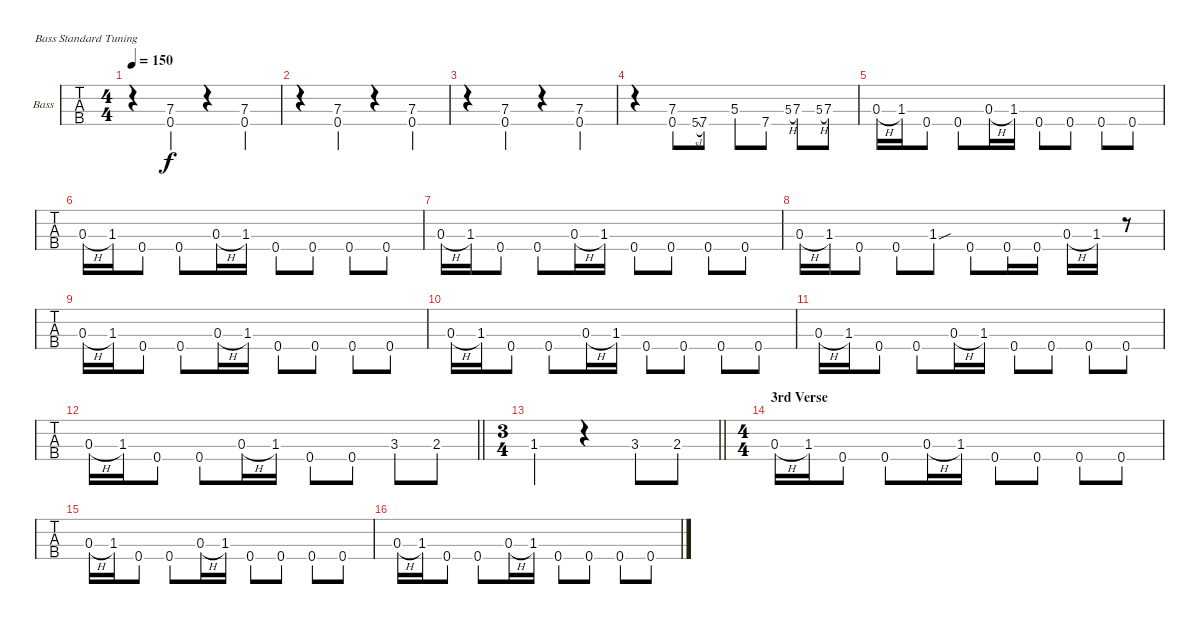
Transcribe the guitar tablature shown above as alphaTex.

\bracketExtendMode groupsimilarinstruments
\firstSystemTrackNameOrientation horizontal
\otherSystemsTrackNameOrientation horizontal
\track ("Bass Guitar" "Bass") {instrument electricbassfinger}
\staff {tabs}
\tuning (G2 D2 A1 E1)
\ts (4 4)
\tempo 150
\clef f4
\ks eminor
r.4{dy f} (0.4{ac} 7.3).4 r.4 (0.4{ac} 7.3).4 |
r.4 (0.4{ac} 7.3).4 r.4 (0.4{ac} 7.3).4 |
r.4 (0.4{ac} 7.3).4 r.4 (0.4{ac} 7.3).4 |
r.4 (0.4 7.3).8 5.4{sl}.8{gr onbeat} 7.4.8 5.3.8 7.4.8 5.3{h}.8{gr onbeat} 7.3.8 5.3{h}.8{gr onbeat} 7.3.8 |
0.3{h}.16 1.3.16 0.4.8 0.4.8 0.3{h}.16 1.3.16 0.4.8 0.4.8 0.4.8 0.4.8 |
\scale
0.355248 0.3{h}.16 1.3.16 0.4.8 0.4.8 0.3{h}.16 1.3.16 0.4.8 0.4.8 0.4.8 0.4.8 |
\scale
0.304498 0.3{h}.16 1.3.16 0.4.8 0.4.8 0.3{h}.16 1.3.16 0.4.8 0.4.8 0.4.8 0.4.8 |
\scale
0.340254 0.3{h}.16 1.3.16 0.4.8 0.4.8 1.3{sou}.8 0.4.8 0.4.16 0.4.16 0.3{h}.16 1.3.16 r.8 |
0.3{h}.16 1.3.16 0.4.8 0.4.8 0.3{h}.16 1.3.16 0.4.8 0.4.8 0.4.8 0.4.8 |
0.3{h}.16 1.3.16 0.4.8 0.4.8 0.3{h}.16 1.3.16 0.4.8 0.4.8 0.4.8 0.4.8 |
0.3{h}.16 1.3.16 0.4.8 0.4.8 0.3{h}.16 1.3.16 0.4.8 0.4.8 0.4.8 0.4.8 |
\barLineRight lightlight
0.3{h}.16 1.3.16 0.4.8 0.4.8 0.3{h}.16 1.3.16 0.4.8 0.4.8 3.3.8 2.3.8 |
\ts (3 4)
\beaming (8 2 2 2)
\barLineRight lightlight
1.3{st}.4 r.4 3.3.8 2.3.8 |
\ts (4 4)
\beaming (8 2 2 2 2)
\section ("" "3rd Verse")
0.3{h}.16 1.3.16 0.4.8 0.4.8 0.3{h}.16 1.3.16 0.4.8 0.4.8 0.4.8 0.4.8 |
0.3{h}.16 1.3.16 0.4.8 0.4.8 0.3{h}.16 1.3.16 0.4.8 0.4.8 0.4.8 0.4.8 |
0.3{h}.16 1.3.16 0.4.8 0.4.8 0.3{h}.16 1.3.16 0.4.8 0.4.8 0.4.8 0.4.8
